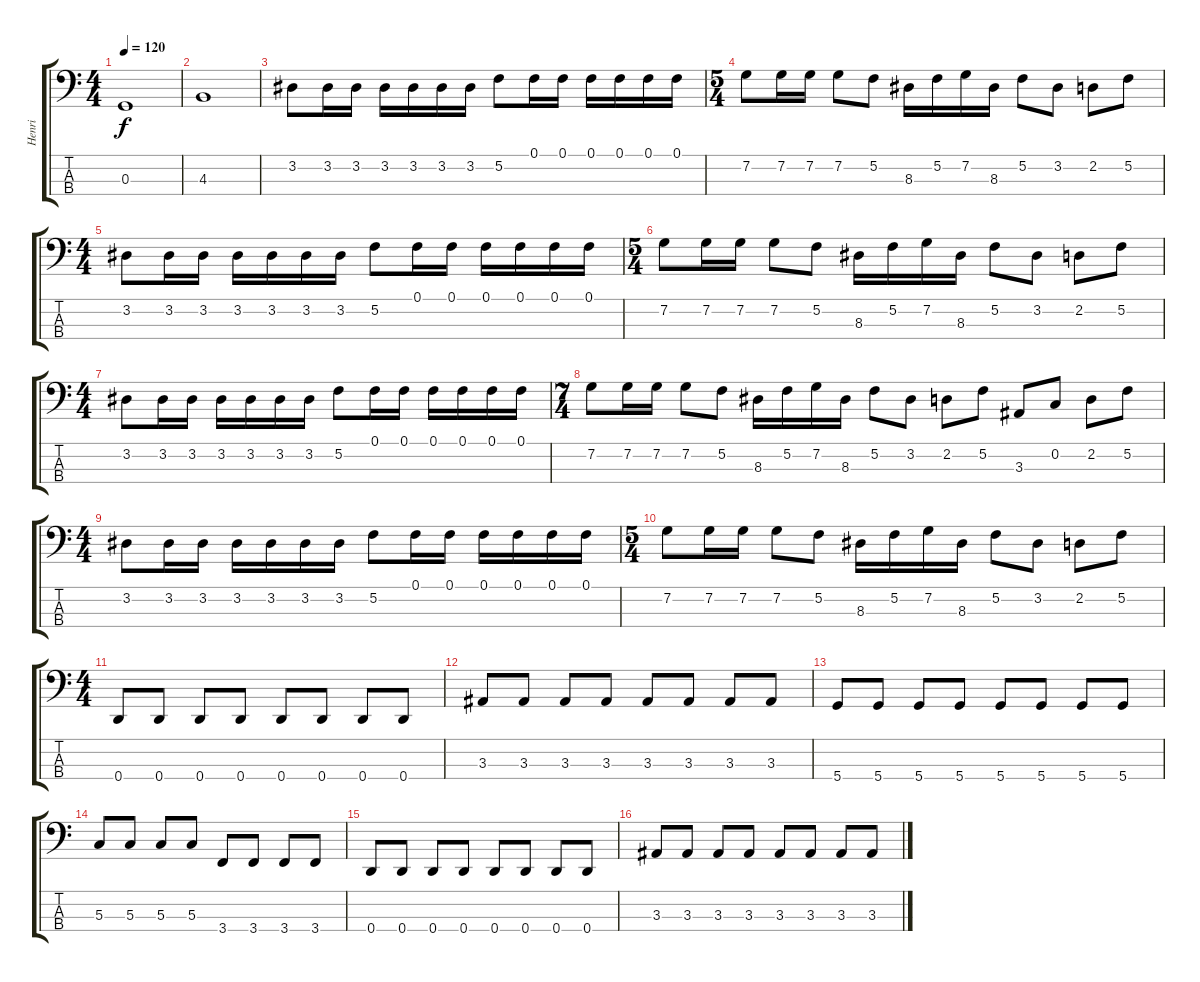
\track ("Henri" "Henri") {instrument electricbasspick}
\staff {score tabs}
\tuning (F2 C2 G1 D1) {hide}
\ts (4 4)
\tempo 120
\clef f4
\ks c
0.3.1{dy f} |
4.3.1 |
3.2.8 3.2.16 3.2.16 3.2.16 3.2.16 3.2.16 3.2.16 5.2.8 0.1.16 0.1.16 0.1.16 0.1.16 0.1.16 0.1.16 |
\ts (5 4)
7.2.8 7.2.16 7.2.16 7.2.8 5.2.8 8.3.16 5.2.16 7.2.16 8.3.16 5.2.8 3.2.8 2.2.8 5.2.8 |
\ts (4 4)
3.2.8 3.2.16 3.2.16 3.2.16 3.2.16 3.2.16 3.2.16 5.2.8 0.1.16 0.1.16 0.1.16 0.1.16 0.1.16 0.1.16 |
\ts (5 4)
7.2.8 7.2.16 7.2.16 7.2.8 5.2.8 8.3.16 5.2.16 7.2.16 8.3.16 5.2.8 3.2.8 2.2.8 5.2.8 |
\ts (4 4)
3.2.8 3.2.16 3.2.16 3.2.16 3.2.16 3.2.16 3.2.16 5.2.8 0.1.16 0.1.16 0.1.16 0.1.16 0.1.16 0.1.16 |
\ts (7 4)
7.2.8 7.2.16 7.2.16 7.2.8 5.2.8 8.3.16 5.2.16 7.2.16 8.3.16 5.2.8 3.2.8 2.2.8 5.2.8 3.3.8 0.2.8 2.2.8 5.2.8 |
\ts (4 4)
3.2.8 3.2.16 3.2.16 3.2.16 3.2.16 3.2.16 3.2.16 5.2.8 0.1.16 0.1.16 0.1.16 0.1.16 0.1.16 0.1.16 |
\ts (5 4)
7.2.8 7.2.16 7.2.16 7.2.8 5.2.8 8.3.16 5.2.16 7.2.16 8.3.16 5.2.8 3.2.8 2.2.8 5.2.8 |
\ts (4 4)
0.4.8 0.4.8 0.4.8 0.4.8 0.4.8 0.4.8 0.4.8 0.4.8 |
3.3.8 3.3.8 3.3.8 3.3.8 3.3.8 3.3.8 3.3.8 3.3.8 |
5.4.8 5.4.8 5.4.8 5.4.8 5.4.8 5.4.8 5.4.8 5.4.8 |
5.3.8 5.3.8 5.3.8 5.3.8 3.4.8 3.4.8 3.4.8 3.4.8 |
0.4.8 0.4.8 0.4.8 0.4.8 0.4.8 0.4.8 0.4.8 0.4.8 |
3.3.8 3.3.8 3.3.8 3.3.8 3.3.8 3.3.8 3.3.8 3.3.8
